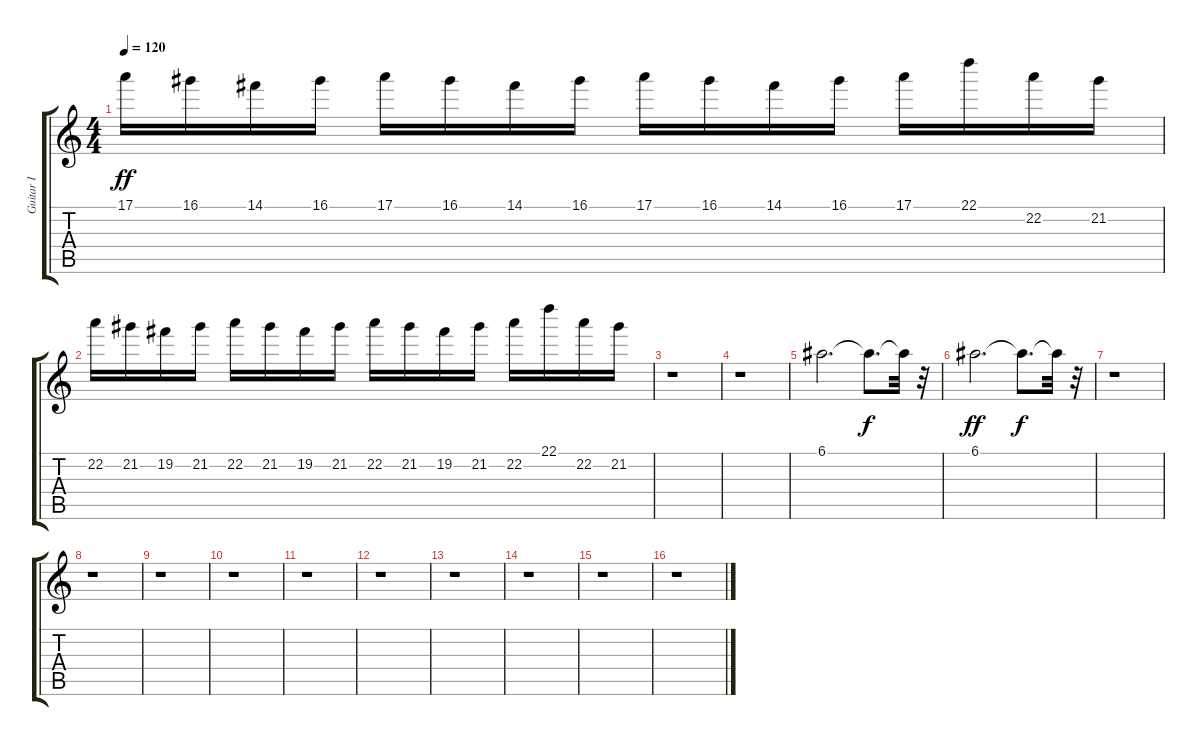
\track ("Guitar I" "Guitar I") {instrument distortionguitar}
\staff {score tabs}
\tuning (E4 B3 G3 D3 A2 E2) {hide}
\ts (4 4)
\tempo 120
\clef g2
\ks c
17.1.16{dy ff} 16.1.16 14.1.16 16.1.16 17.1.16 16.1.16 14.1.16 16.1.16 17.1.16 16.1.16 14.1.16 16.1.16 17.1.16 22.1.16 22.2.16 21.2.16 |
22.2.16 21.2.16 19.2.16 21.2.16 22.2.16 21.2.16 19.2.16 21.2.16 22.2.16 21.2.16 19.2.16 21.2.16 22.2.16 22.1.16 22.2.16 21.2.16 |
r.1 |
r.1 |
6.1.2{d instrument brasssection} 6.1{t}.8{d dy f} 6.1{t}.32 r.32 |
6.1.2{d dy ff} 6.1{t}.8{d dy f} 6.1{t}.32 r.32 |
r.1 |
r.1 |
r.1 |
r.1 |
r.1 |
r.1 |
r.1 |
r.1 |
r.1 |
r.1
